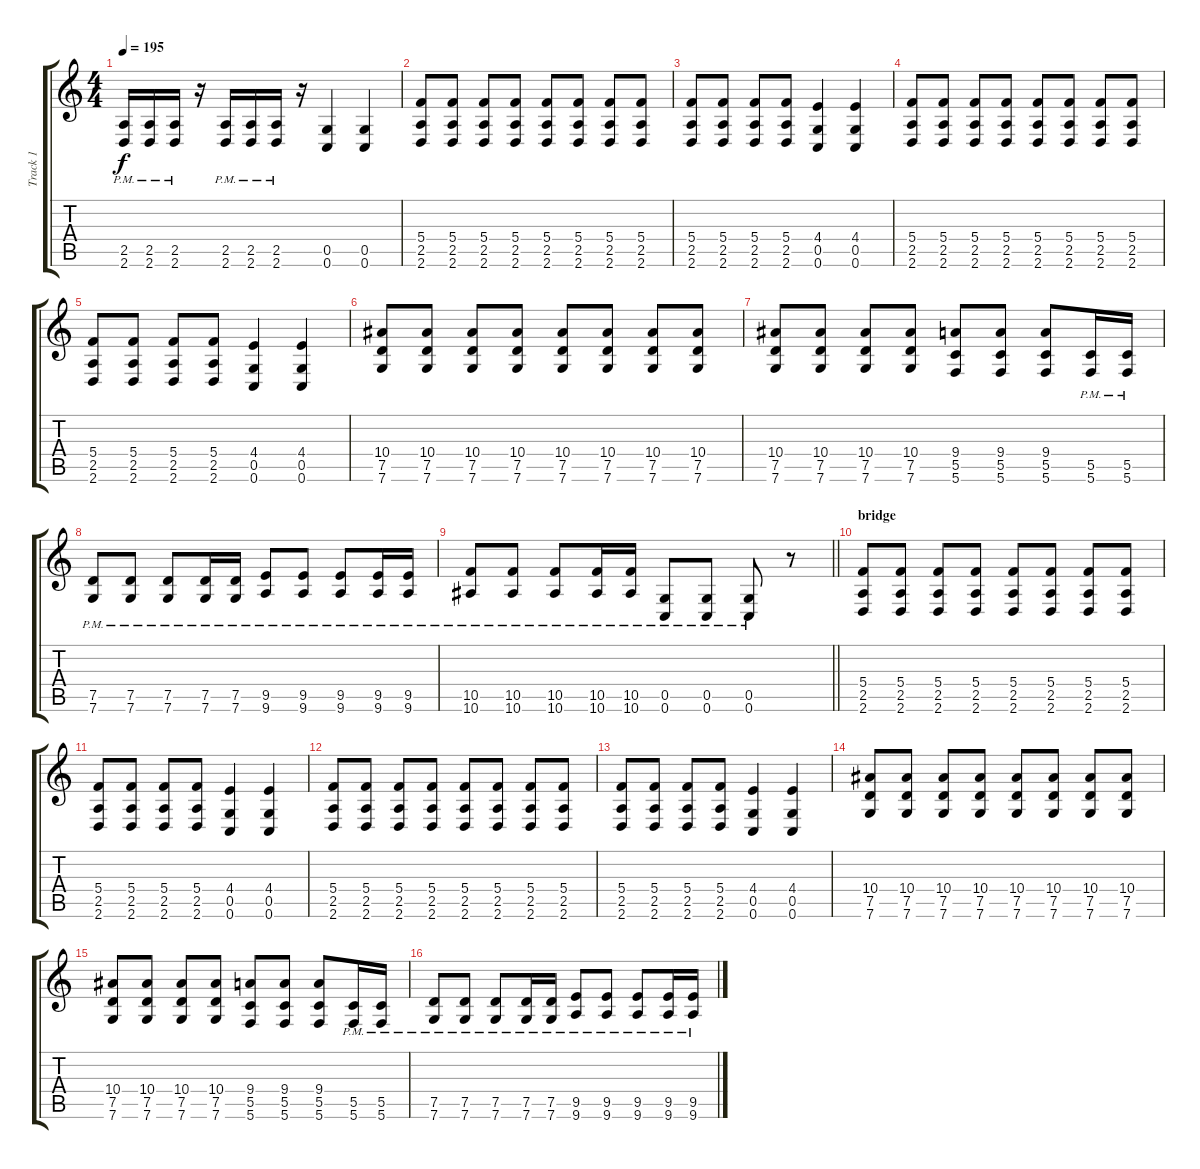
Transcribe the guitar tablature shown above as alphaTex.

\track ("Track 1" "Track 1") {instrument distortionguitar}
\staff {score tabs}
\tuning (D4 A3 F3 C3 G2 C2) {hide}
\ts (4 4)
\tempo 195
\clef g2
\ks c
(2.5{pm} 2.6{pm}).16{dy f} (2.5{pm} 2.6{pm}).16 (2.5{pm} 2.6{pm}).16 r.16 (2.5{pm} 2.6{pm}).16 (2.5{pm} 2.6{pm}).16 (2.5{pm} 2.6{pm}).16 r.16 (0.5 0.6).4 (0.5 0.6).4 |
(5.4 2.5 2.6).8 (5.4 2.5 2.6).8 (5.4 2.5 2.6).8 (5.4 2.5 2.6).8 (5.4 2.5 2.6).8 (5.4 2.5 2.6).8 (5.4 2.5 2.6).8 (5.4 2.5 2.6).8 |
(5.4 2.5 2.6).8 (5.4 2.5 2.6).8 (5.4 2.5 2.6).8 (5.4 2.5 2.6).8 (4.4 0.5 0.6).4 (4.4 0.5 0.6).4 |
(5.4 2.5 2.6).8 (5.4 2.5 2.6).8 (5.4 2.5 2.6).8 (5.4 2.5 2.6).8 (5.4 2.5 2.6).8 (5.4 2.5 2.6).8 (5.4 2.5 2.6).8 (5.4 2.5 2.6).8 |
(5.4 2.5 2.6).8 (5.4 2.5 2.6).8 (5.4 2.5 2.6).8 (5.4 2.5 2.6).8 (4.4 0.5 0.6).4 (4.4 0.5 0.6).4 |
(10.4 7.5 7.6).8 (10.4 7.5 7.6).8 (10.4 7.5 7.6).8 (10.4 7.5 7.6).8 (10.4 7.5 7.6).8 (10.4 7.5 7.6).8 (10.4 7.5 7.6).8 (10.4 7.5 7.6).8 |
(10.4 7.5 7.6).8 (10.4 7.5 7.6).8 (10.4 7.5 7.6).8 (10.4 7.5 7.6).8 (9.4 5.5 5.6).8 (9.4 5.5 5.6).8 (9.4 5.5 5.6).8 (5.5{pm} 5.6{pm}).16 (5.5{pm} 5.6{pm}).16 |
(7.5{pm} 7.6{pm}).8 (7.5{pm} 7.6{pm}).8 (7.5{pm} 7.6{pm}).8 (7.5{pm} 7.6{pm}).16 (7.5{pm} 7.6{pm}).16 (9.5{pm} 9.6{pm}).8 (9.5{pm} 9.6{pm}).8 (9.5{pm} 9.6{pm}).8 (9.5{pm} 9.6{pm}).16 (9.5{pm} 9.6{pm}).16 |
\barLineRight lightlight
(10.5{pm} 10.6{pm}).8 (10.5{pm} 10.6{pm}).8 (10.5{pm} 10.6{pm}).8 (10.5{pm} 10.6{pm}).16 (10.5{pm} 10.6{pm}).16 (0.5{pm} 0.6{pm}).8 (0.5{pm} 0.6{pm}).8 (0.5{pm} 0.6{pm}).8 r.8 |
\section ("" "bridge")
(5.4 2.5 2.6).8 (5.4 2.5 2.6).8 (5.4 2.5 2.6).8 (5.4 2.5 2.6).8 (5.4 2.5 2.6).8 (5.4 2.5 2.6).8 (5.4 2.5 2.6).8 (5.4 2.5 2.6).8 |
(5.4 2.5 2.6).8 (5.4 2.5 2.6).8 (5.4 2.5 2.6).8 (5.4 2.5 2.6).8 (4.4 0.5 0.6).4 (4.4 0.5 0.6).4 |
(5.4 2.5 2.6).8 (5.4 2.5 2.6).8 (5.4 2.5 2.6).8 (5.4 2.5 2.6).8 (5.4 2.5 2.6).8 (5.4 2.5 2.6).8 (5.4 2.5 2.6).8 (5.4 2.5 2.6).8 |
(5.4 2.5 2.6).8 (5.4 2.5 2.6).8 (5.4 2.5 2.6).8 (5.4 2.5 2.6).8 (4.4 0.5 0.6).4 (4.4 0.5 0.6).4 |
(10.4 7.5 7.6).8 (10.4 7.5 7.6).8 (10.4 7.5 7.6).8 (10.4 7.5 7.6).8 (10.4 7.5 7.6).8 (10.4 7.5 7.6).8 (10.4 7.5 7.6).8 (10.4 7.5 7.6).8 |
(10.4 7.5 7.6).8 (10.4 7.5 7.6).8 (10.4 7.5 7.6).8 (10.4 7.5 7.6).8 (9.4 5.5 5.6).8 (9.4 5.5 5.6).8 (9.4 5.5 5.6).8 (5.5{pm} 5.6{pm}).16 (5.5{pm} 5.6{pm}).16 |
(7.5{pm} 7.6{pm}).8 (7.5{pm} 7.6{pm}).8 (7.5{pm} 7.6{pm}).8 (7.5{pm} 7.6{pm}).16 (7.5{pm} 7.6{pm}).16 (9.5{pm} 9.6{pm}).8 (9.5{pm} 9.6{pm}).8 (9.5{pm} 9.6{pm}).8 (9.5{pm} 9.6{pm}).16 (9.5{pm} 9.6{pm}).16
